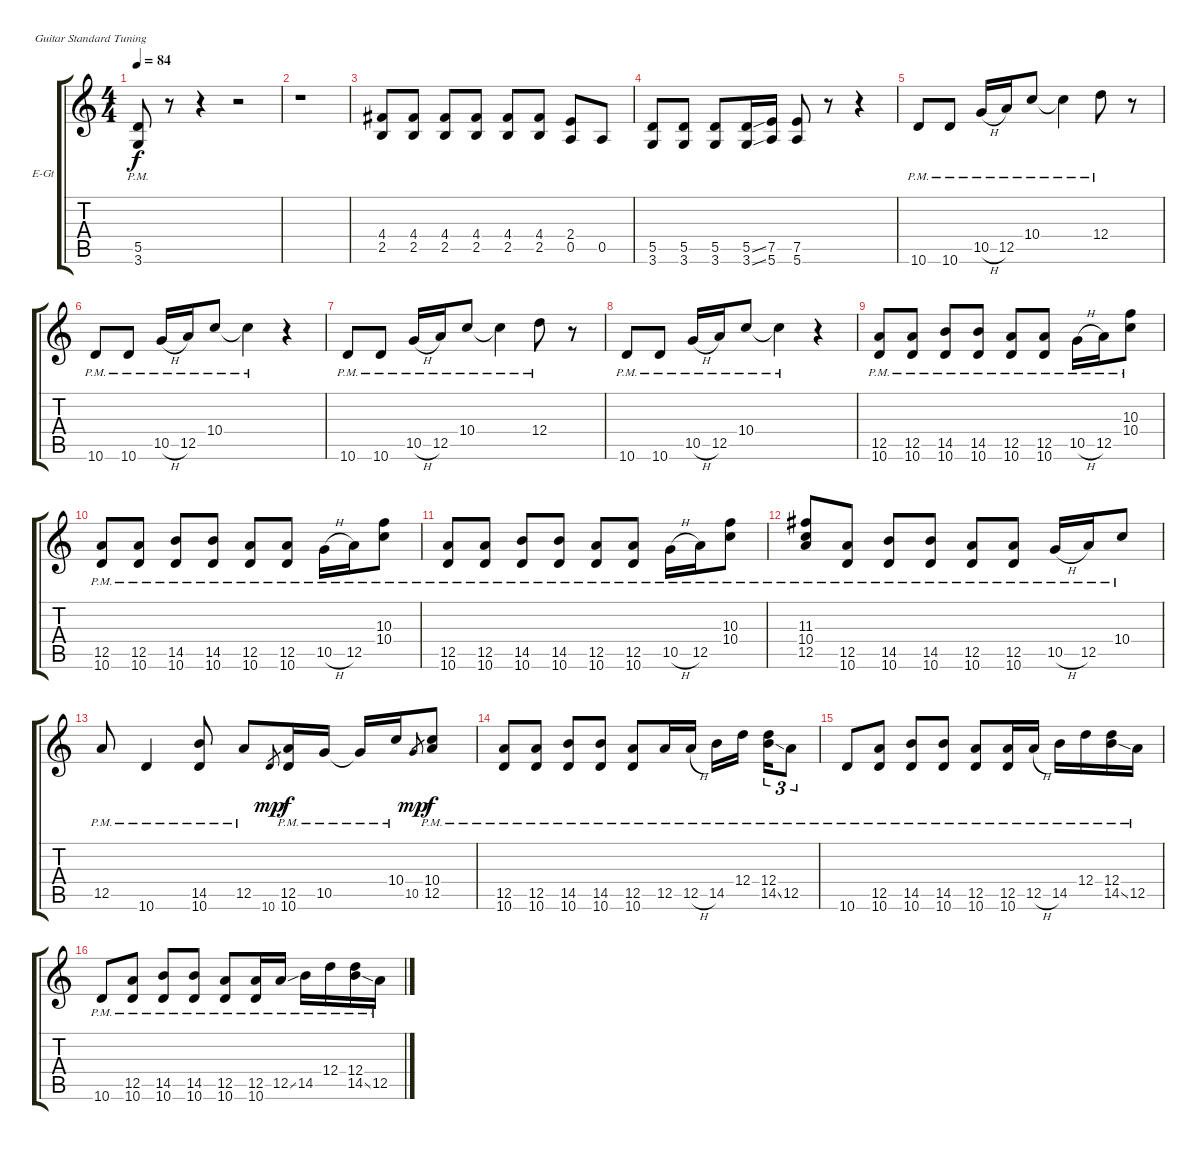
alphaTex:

\bracketExtendMode groupsimilarinstruments
\firstSystemTrackNameOrientation horizontal
\otherSystemsTrackNameOrientation horizontal
\track ("Guitar 1" "E-Gt") {instrument distortionguitar}
\staff {score tabs}
\tuning (E4 B3 G3 D3 A2 E2)
\ts (4 4)
\tempo 84
\clef g2
\ks c
(5.5{pm} 3.6{pm}).8{dy f} r.8 r.4 r.2 |
r.1 |
(4.4 2.5).8 (4.4 2.5).8 (4.4 2.5).8 (4.4 2.5).8 (4.4 2.5).8 (4.4 2.5).8 (2.4 0.5).8 0.5.8 |
(5.5 3.6).8 (5.5 3.6).8 (5.5 3.6).8 (5.5{ss} 3.6{ss}).16 (7.5 5.6).16 (7.5 5.6).8 r.8 r.4 |
10.6{pm}.8 10.6{pm}.8 10.5{h pm}.16 12.5{pm}.16 10.4{pm}.8 10.4{pm t}.4 12.4{pm}.8 r.8 |
10.6{pm}.8 10.6{pm}.8 10.5{h pm}.16 12.5{pm}.16 10.4{pm}.8 10.4{pm t}.4 r.4 |
10.6{pm}.8 10.6{pm}.8 10.5{h pm}.16 12.5{pm}.16 10.4{pm}.8 10.4{pm t}.4 12.4{pm}.8 r.8 |
10.6{pm}.8 10.6{pm}.8 10.5{h pm}.16 12.5{pm}.16 10.4{pm}.8 10.4{pm t}.4 r.4 |
(12.5{pm} 10.6{pm}).8 (12.5{pm} 10.6{pm}).8 (14.5{pm} 10.6{pm}).8 (14.5{pm} 10.6{pm}).8 (12.5{pm} 10.6{pm}).8 (12.5{pm} 10.6{pm}).8 10.5{h pm}.16 12.5{pm}.16 (10.3{pm} 10.4{pm}).8 |
(12.5{pm} 10.6{pm}).8 (12.5{pm} 10.6{pm}).8 (14.5{pm} 10.6{pm}).8 (14.5{pm} 10.6{pm}).8 (12.5{pm} 10.6{pm}).8 (12.5{pm} 10.6{pm}).8 10.5{h pm}.16 12.5{pm}.16 (10.3{pm} 10.4{pm}).8 |
(12.5{pm} 10.6{pm}).8 (12.5{pm} 10.6{pm}).8 (14.5{pm} 10.6{pm}).8 (14.5{pm} 10.6{pm}).8 (12.5{pm} 10.6{pm}).8 (12.5{pm} 10.6{pm}).8 10.5{h pm}.16 12.5{pm}.16 (10.3{pm} 10.4{pm}).8 |
(11.3{pm} 10.4{pm} 12.5{pm}).8 (12.5{pm} 10.6{pm}).8 (14.5{pm} 10.6{pm}).8 (14.5{pm} 10.6{pm}).8 (12.5{pm} 10.6{pm}).8 (12.5{pm} 10.6{pm}).8 10.5{h pm}.16 12.5{pm}.16 10.4{pm}.8 |
12.5{pm}.8 10.6{pm}.4 (14.5{pm} 10.6{pm}).8 12.5{pm}.8 10.6.8{gr dy mp} (12.5{pm} 10.6{pm}).16{dy f} 10.5{pm}.16 10.5{pm t}.16 10.4{pm}.16 10.5.8{gr dy mp} (10.4{pm} 12.5{pm}).8{dy f} |
(12.5{pm} 10.6{pm}).8 (12.5{pm} 10.6{pm}).8 (14.5{pm} 10.6{pm}).8 (14.5{pm} 10.6{pm}).8 (12.5{pm} 10.6{pm}).8 12.5{pm}.16 12.5{h pm}.16 14.5{pm}.16 12.4{pm}.16 (12.4{pm} 14.5{ss pm}).16{tu (3 2)} 12.5{pm}.8{tu (3 2)} |
10.6{pm}.8 (12.5{pm} 10.6{pm}).8 (14.5{pm} 10.6{pm}).8 (14.5{pm} 10.6{pm}).8 (12.5{pm} 10.6{pm}).8 (12.5{pm} 10.6{pm}).16 12.5{h pm}.16 14.5{pm}.16 12.4{pm}.16 (12.4{pm} 14.5{ss pm}).16 12.5{pm}.16 |
10.6{pm}.8 (12.5{pm} 10.6{pm}).8 (14.5{pm} 10.6{pm}).8 (14.5{pm} 10.6{pm}).8 (12.5{pm} 10.6{pm}).8 (12.5{pm} 10.6{pm}).16 12.5{ss pm}.16 14.5{pm}.16 12.4{pm}.16 (12.4{pm} 14.5{ss pm}).16 12.5{pm}.16
